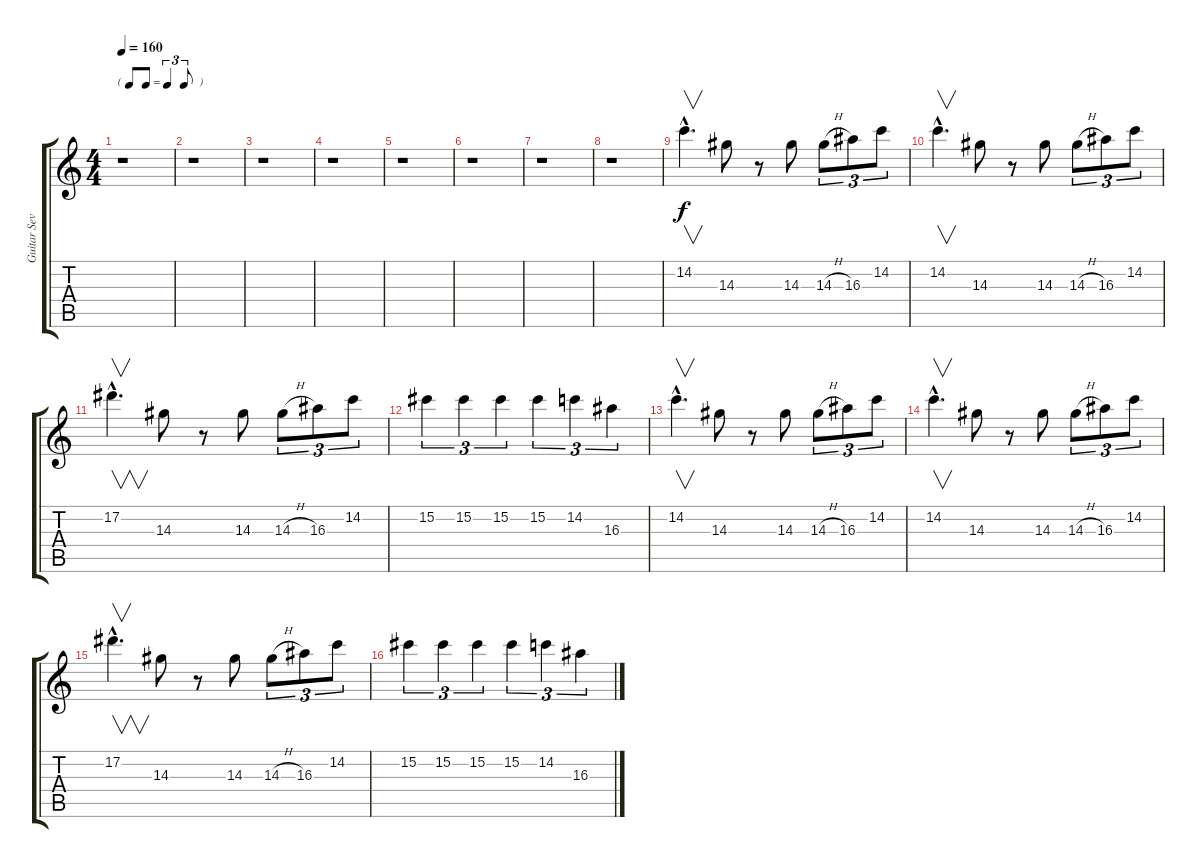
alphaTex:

\track ("Guitar Seven" "Guitar Sev") {instrument distortionguitar}
\staff {score tabs}
\tuning (Eb4 Bb3 Gb3 Db3 Ab2 Eb2) {hide}
\ts (4 4)
\tf triplet8th
\tempo 160
\clef g2
\ks c
r.1{dy f} |
r.1 |
r.1 |
r.1 |
r.1 |
r.1 |
r.1 |
r.1 |
14.2{hac}.4{v d} 14.3.8 r.8 14.3.8 14.3{h}.8{tu (3 2)} 16.3.8{tu (3 2)} 14.2.8{tu (3 2)} |
14.2{hac}.4{v d} 14.3.8 r.8 14.3.8 14.3{h}.8{tu (3 2)} 16.3.8{tu (3 2)} 14.2.8{tu (3 2)} |
17.2{hac}.4{v d} 14.3.8 r.8 14.3.8 14.3{h}.8{tu (3 2)} 16.3.8{tu (3 2)} 14.2.8{tu (3 2)} |
15.2.4{tu (3 2)} 15.2.4{tu (3 2)} 15.2.4{tu (3 2)} 15.2.4{tu (3 2)} 14.2.4{tu (3 2)} 16.3.4{tu (3 2)} |
14.2{hac}.4{v d volume 8} 14.3.8 r.8 14.3.8 14.3{h}.8{tu (3 2)} 16.3.8{tu (3 2)} 14.2.8{tu (3 2)} |
14.2{hac}.4{v d} 14.3.8 r.8 14.3.8 14.3{h}.8{tu (3 2)} 16.3.8{tu (3 2)} 14.2.8{tu (3 2)} |
17.2{hac}.4{v d volume 0} 14.3.8 r.8 14.3.8 14.3{h}.8{tu (3 2)} 16.3.8{tu (3 2)} 14.2.8{tu (3 2)} |
15.2.4{tu (3 2)} 15.2.4{tu (3 2)} 15.2.4{tu (3 2)} 15.2.4{tu (3 2)} 14.2.4{tu (3 2)} 16.3.4{tu (3 2)}
